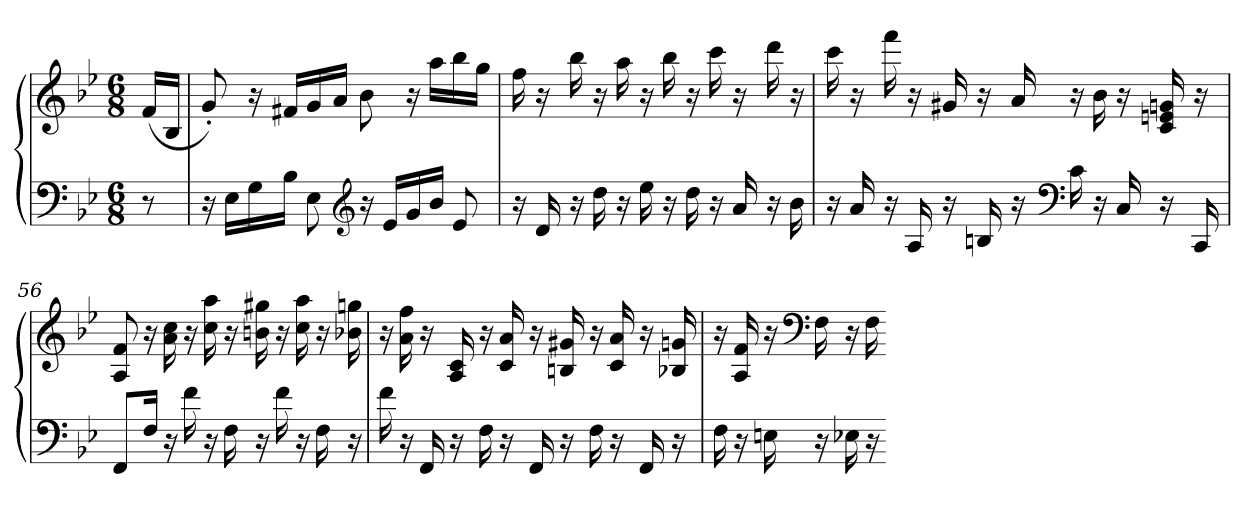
**kern	**kern
*part1	*part1
*staff2	*staff1
*clefF4	*clefG2
*k[b-e-]	*k[b-e-]
*B-:	*B-:
*M6/8	*M6/8
=	=
8r	(16fLL
.	16B-JJ
=53	=53
16r	8g')
16E-LL	.
16G	16r
16B-JJ	16f#XLL
8E-	16g
.	16aJJ
*clefG2	*
16r	8b-
16e-LL	.
16g	16r
16b-JJ	16aaLL
8e-	16bb-
.	16ggJJ
=54	=54
16r	16ff
16d	16r
16r	16bb-
16dd	16r
16r	16aa
16ee-	16r
16r	16bb-
16dd	16r
16r	16ccc
16a	16r
16r	16ddd
16b-	16r
=55	=55
16r	16ccc
16a	16r
16r	16fff
16A	16r
16r	16g#X
16Bn	16r
16r	16a
*clefF4	*
16c	16r
16r	16b-
16C	16r
16r	16c 16en 16gn
16CC	16r
=56	=56
8FFL	8A 8f
16FJk	16r
16r	16a 16cc
16f	16r
16r	16cc 16aa
16F	16r
16r	16bn 16gg#X
16f	16r
16r	16cc 16aa
16F	16r
16r	16b-X 16ggn
=57	=57
16f	16r
16r	16a 16ff
16FF	16r
16r	16A 16c
16F	16r
16r	16c 16a
16FF	16r
16r	16Bn 16g#X
16F	16r
16r	16c 16a
16FF	16r
16r	16B-X 16gn
=58	=58
16F	16r
16r	16A 16f
16En	16r
*	*clefF4
16r	16F
16E-X	16r
16r	16F
=-	=-
*-	*-
